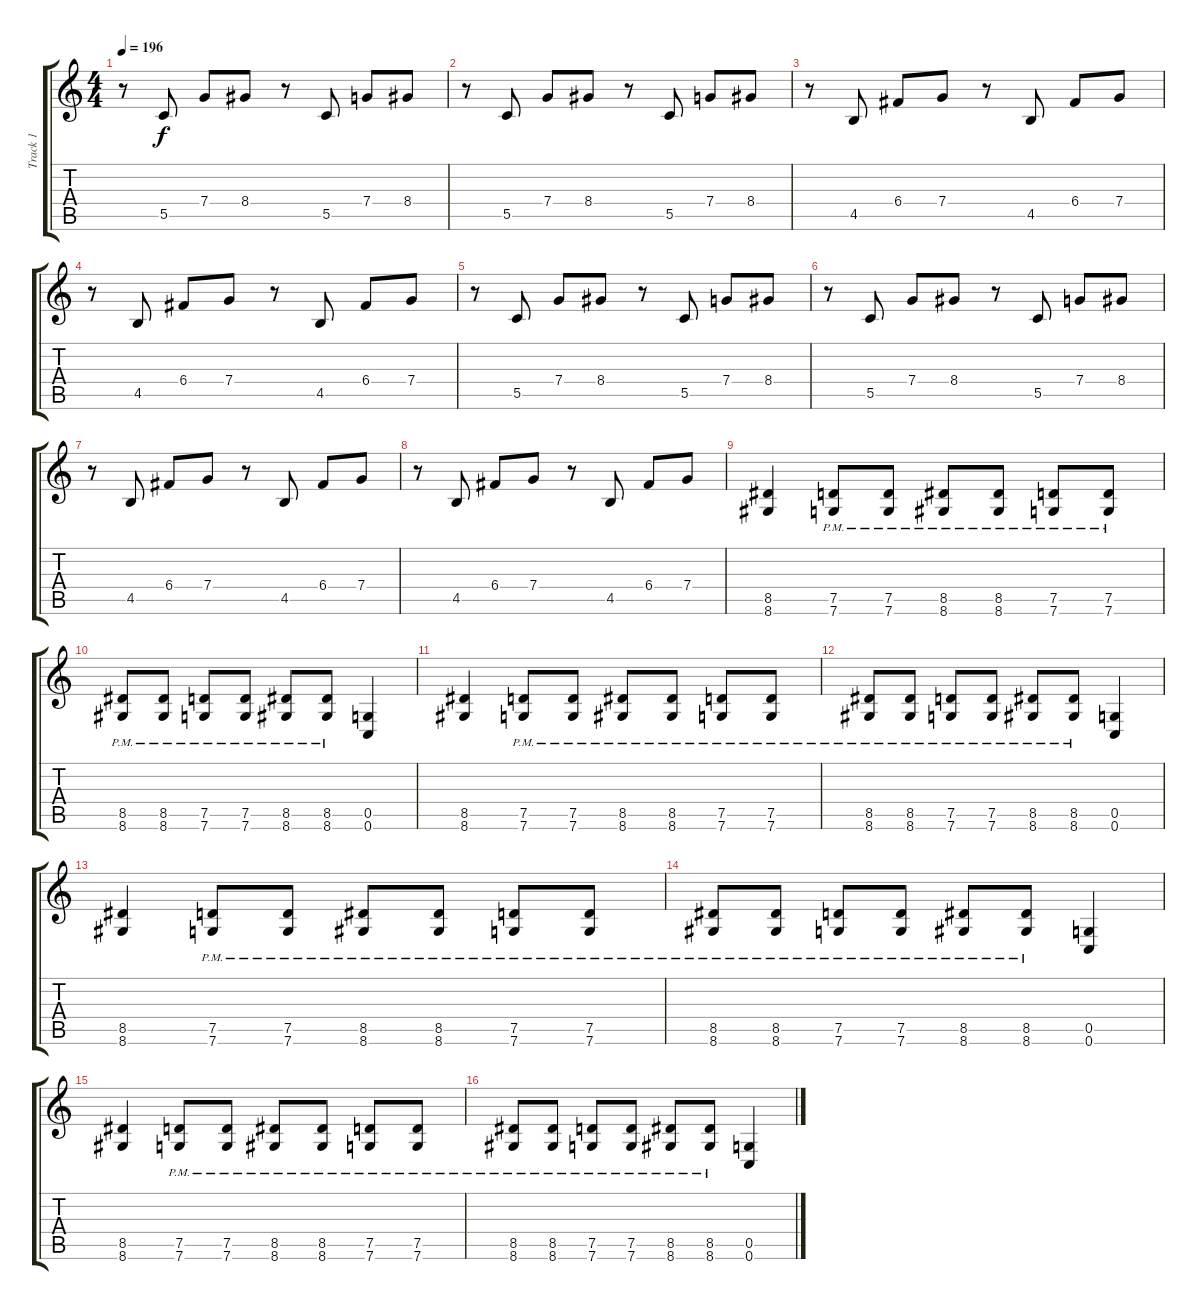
\track ("Track 1" "Track 1") {instrument overdrivenguitar}
\staff {score tabs}
\tuning (D4 A3 F3 C3 G2 C2) {hide}
\ts (4 4)
\tempo 196
\clef g2
\ks c
r.8{dy f} 5.5.8 7.4.8 8.4.8 r.8 5.5.8 7.4.8 8.4.8 |
r.8 5.5.8 7.4.8 8.4.8 r.8 5.5.8 7.4.8 8.4.8 |
r.8 4.5.8 6.4.8 7.4.8 r.8 4.5.8 6.4.8 7.4.8 |
r.8 4.5.8 6.4.8 7.4.8 r.8 4.5.8 6.4.8 7.4.8 |
r.8 5.5.8 7.4.8 8.4.8 r.8 5.5.8 7.4.8 8.4.8 |
r.8 5.5.8 7.4.8 8.4.8 r.8 5.5.8 7.4.8 8.4.8 |
r.8 4.5.8 6.4.8 7.4.8 r.8 4.5.8 6.4.8 7.4.8 |
r.8 4.5.8 6.4.8 7.4.8 r.8 4.5.8 6.4.8 7.4.8 |
(8.5 8.6).4 (7.5{pm} 7.6{pm}).8 (7.5{pm} 7.6{pm}).8 (8.5{pm} 8.6{pm}).8 (8.5{pm} 8.6{pm}).8 (7.5{pm} 7.6{pm}).8 (7.5{pm} 7.6{pm}).8 |
(8.5{pm} 8.6{pm}).8 (8.5{pm} 8.6{pm}).8 (7.5{pm} 7.6{pm}).8 (7.5{pm} 7.6{pm}).8 (8.5{pm} 8.6{pm}).8 (8.5{pm} 8.6{pm}).8 (0.5 0.6).4 |
(8.5 8.6).4 (7.5{pm} 7.6{pm}).8 (7.5{pm} 7.6{pm}).8 (8.5{pm} 8.6{pm}).8 (8.5{pm} 8.6{pm}).8 (7.5{pm} 7.6{pm}).8 (7.5{pm} 7.6{pm}).8 |
(8.5{pm} 8.6{pm}).8 (8.5{pm} 8.6{pm}).8 (7.5{pm} 7.6{pm}).8 (7.5{pm} 7.6{pm}).8 (8.5{pm} 8.6{pm}).8 (8.5{pm} 8.6{pm}).8 (0.5 0.6).4 |
(8.5 8.6).4 (7.5{pm} 7.6{pm}).8 (7.5{pm} 7.6{pm}).8 (8.5{pm} 8.6{pm}).8 (8.5{pm} 8.6{pm}).8 (7.5{pm} 7.6{pm}).8 (7.5{pm} 7.6{pm}).8 |
(8.5{pm} 8.6{pm}).8 (8.5{pm} 8.6{pm}).8 (7.5{pm} 7.6{pm}).8 (7.5{pm} 7.6{pm}).8 (8.5{pm} 8.6{pm}).8 (8.5{pm} 8.6{pm}).8 (0.5 0.6).4 |
(8.5 8.6).4 (7.5{pm} 7.6{pm}).8 (7.5{pm} 7.6{pm}).8 (8.5{pm} 8.6{pm}).8 (8.5{pm} 8.6{pm}).8 (7.5{pm} 7.6{pm}).8 (7.5{pm} 7.6{pm}).8 |
(8.5{pm} 8.6{pm}).8 (8.5{pm} 8.6{pm}).8 (7.5{pm} 7.6{pm}).8 (7.5{pm} 7.6{pm}).8 (8.5{pm} 8.6{pm}).8 (8.5{pm} 8.6{pm}).8 (0.5 0.6).4
